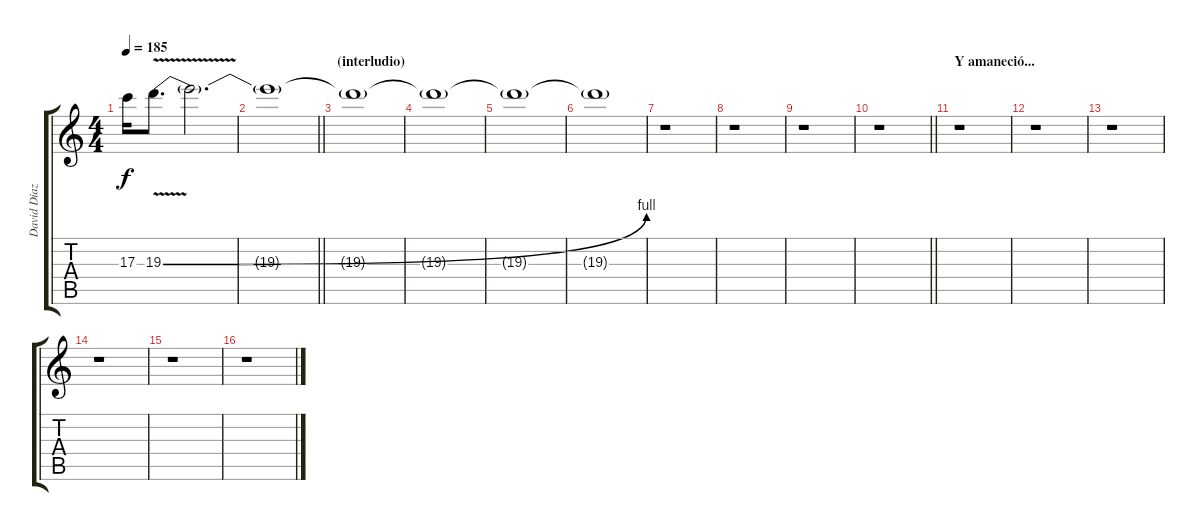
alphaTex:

\track ("David Díaz 'Kolibrí' - Solos" "David Díaz") {instrument overdrivenguitar}
\staff {score tabs}
\tuning (E4 B3 G3 D3 A2 E2) {hide}
\ts (4 4)
\tempo 185
\clef g2
\ks c
17.3{t}.16{dy f} 19.3{be (bend 0 0 60 4) v}.8{d} 19.3{t}.2{d} |
\barLineRight lightlight
19.3{t}.1 |
\section ("" "(interludio)")
19.3{t}.1 |
19.3{t}.1 |
19.3{t}.1 |
19.3{t}.1 |
r.1 |
r.1 |
r.1 |
\barLineRight lightlight
r.1 |
\section ("" "Y amaneció...")
r.1 |
r.1 |
r.1 |
r.1 |
r.1 |
r.1
